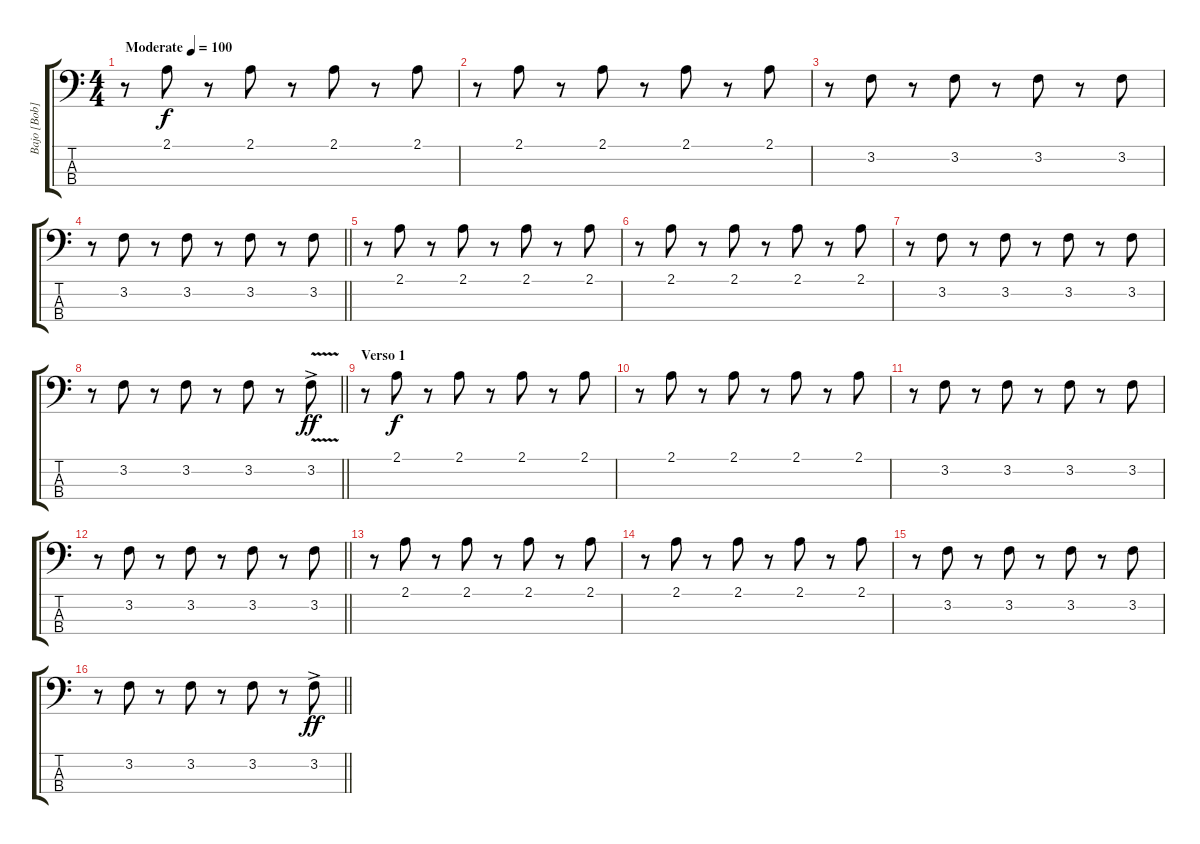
\track ("Bajo [Bob]" "Bajo [Bob]") {instrument electricbasspick}
\staff {score tabs}
\tuning (G2 D2 A1 E1) {hide}
\ts (4 4)
\tempo (100 "Moderate")
\clef f4
\ks c
r.8{dy f instrument electricbasspick} 2.1.8 r.8 2.1.8 r.8 2.1.8 r.8 2.1.8 |
r.8 2.1.8 r.8 2.1.8 r.8 2.1.8 r.8 2.1.8 |
r.8 3.2.8 r.8 3.2.8 r.8 3.2.8 r.8 3.2.8 |
\barLineRight lightlight
r.8 3.2.8 r.8 3.2.8 r.8 3.2.8 r.8 3.2.8 |
r.8 2.1.8 r.8 2.1.8 r.8 2.1.8 r.8 2.1.8 |
r.8 2.1.8 r.8 2.1.8 r.8 2.1.8 r.8 2.1.8 |
r.8 3.2.8 r.8 3.2.8 r.8 3.2.8 r.8 3.2.8 |
\barLineRight lightlight
r.8 3.2.8 r.8 3.2.8 r.8 3.2.8 r.8 3.2{v ac}.8{dy ff} |
\section ("" "Verso 1")
r.8 2.1.8{dy f} r.8 2.1.8 r.8 2.1.8 r.8 2.1.8 |
r.8 2.1.8 r.8 2.1.8 r.8 2.1.8 r.8 2.1.8 |
r.8 3.2.8 r.8 3.2.8 r.8 3.2.8 r.8 3.2.8 |
\barLineRight lightlight
r.8 3.2.8 r.8 3.2.8 r.8 3.2.8 r.8 3.2.8 |
r.8 2.1.8 r.8 2.1.8 r.8 2.1.8 r.8 2.1.8 |
r.8 2.1.8 r.8 2.1.8 r.8 2.1.8 r.8 2.1.8 |
r.8 3.2.8 r.8 3.2.8 r.8 3.2.8 r.8 3.2.8 |
\barLineRight lightlight
r.8 3.2.8 r.8 3.2.8 r.8 3.2.8 r.8 3.2{ac}.8{dy ff}
